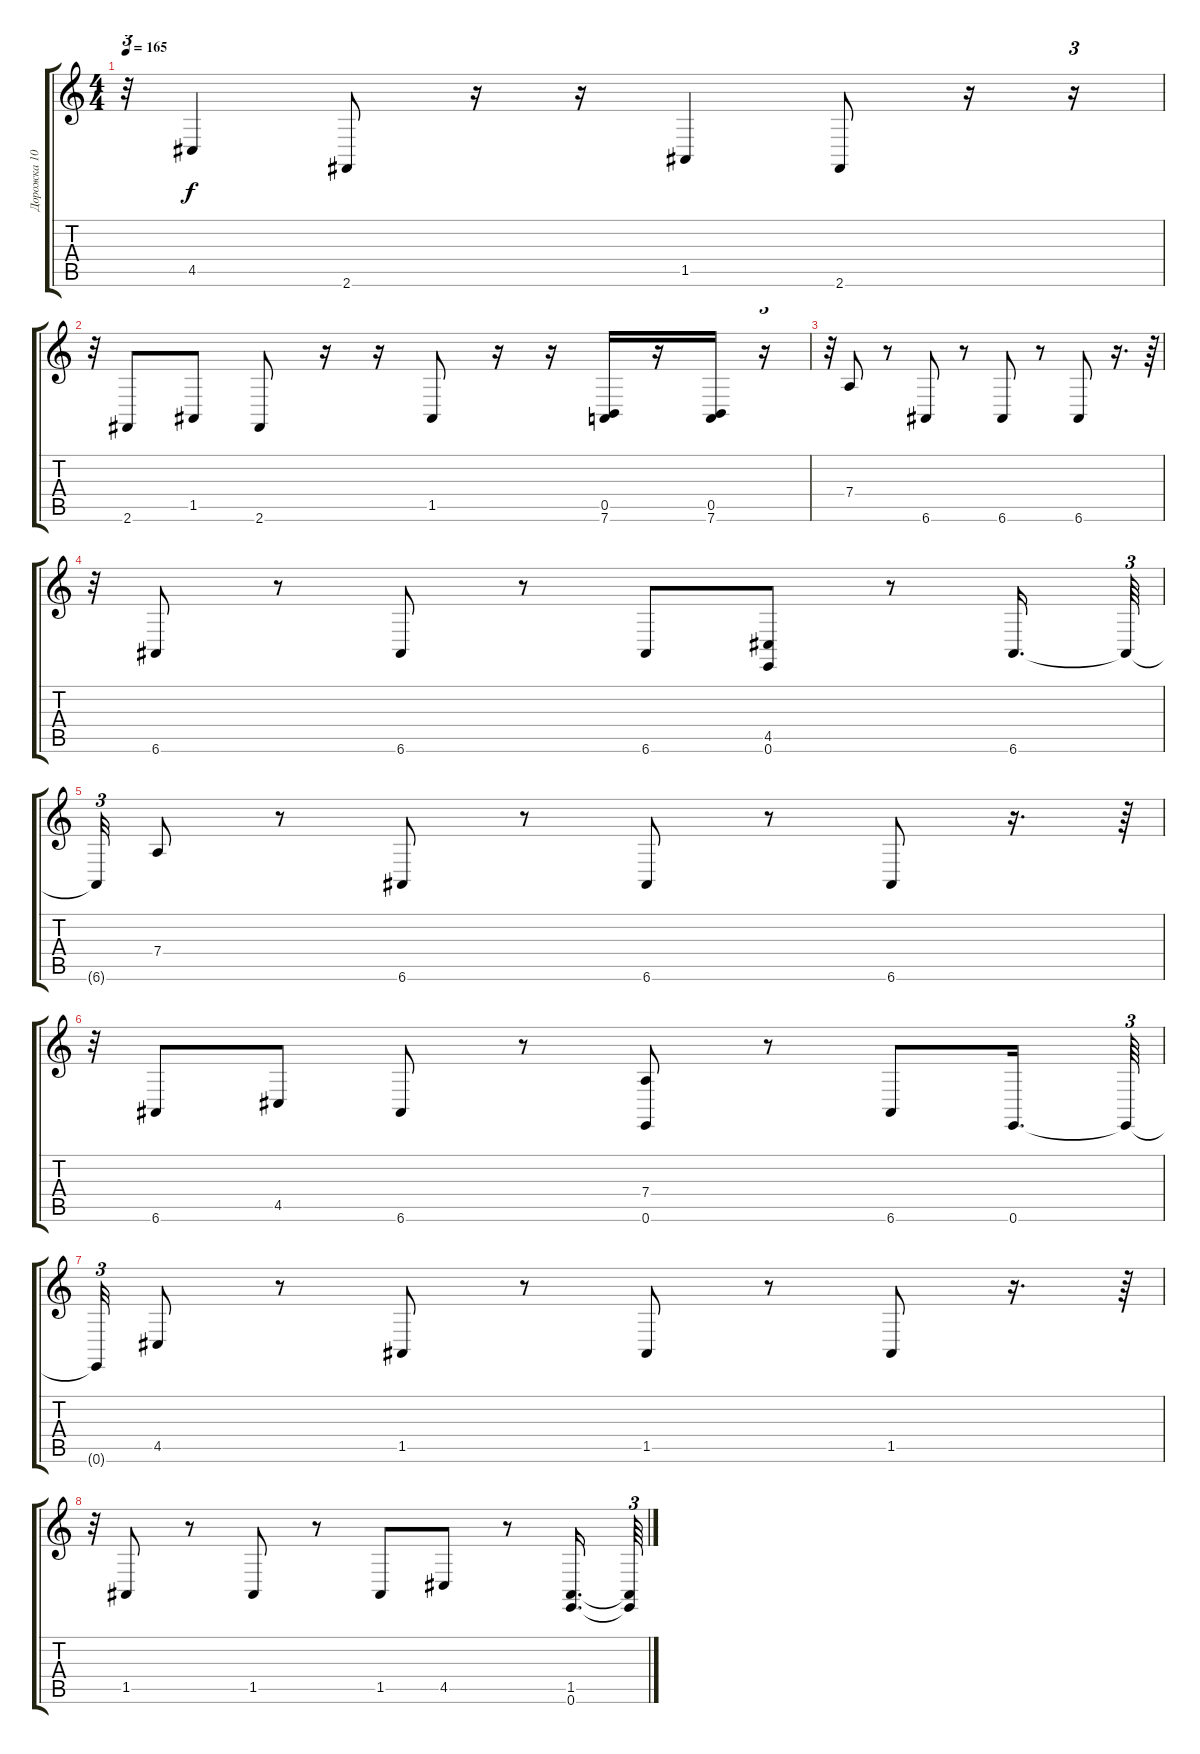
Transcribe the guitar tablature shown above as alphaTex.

\track ("Дорожка 10" "Дорожка 10") {instrument brightacousticpiano}
\staff {score tabs}
\tuning (E4 B3 G3 D3 A2 E2) {hide}
\ts (4 4)
\tempo 165
\clef g2
\ks c
r.32{tu (3 2) dy f} 4.5.4 2.6.8 r.16 r.16 1.5.4 2.6.8 r.16 r.16{tu (3 2)} |
r.32{tu (3 2)} 2.6.8 1.5.8 2.6.8 r.16 r.16 1.5.8 r.16 r.16 (0.5 7.6).16 r.16 (0.5 7.6).16 r.16{tu (3 2)} |
r.32{tu (3 2)} 7.4.8 r.8 6.6.8 r.8 6.6.8 r.8 6.6.8 r.16{d} r.64{tu (3 2)} |
r.32{tu (3 2)} 6.6.8 r.8 6.6.8 r.8 6.6.8 (4.5 0.6).8 r.8 6.6.16{d} 6.6{t}.64{tu (3 2)} |
6.6{t}.32{tu (3 2)} 7.4.8 r.8 6.6.8 r.8 6.6.8 r.8 6.6.8 r.16{d} r.64{tu (3 2)} |
r.32{tu (3 2)} 6.6.8 4.5.8 6.6.8 r.8 (7.4 0.6).8 r.8 6.6.8 0.6.16{d} 0.6{t}.64{tu (3 2)} |
0.6{t}.32{tu (3 2)} 4.5.8 r.8 1.5.8 r.8 1.5.8 r.8 1.5.8 r.16{d} r.64{tu (3 2)} |
r.32{tu (3 2)} 1.5.8 r.8 1.5.8 r.8 1.5.8 4.5.8 r.8 (1.5 0.6).16{d} (1.5{t} 0.6{t}).64{tu (3 2)}
